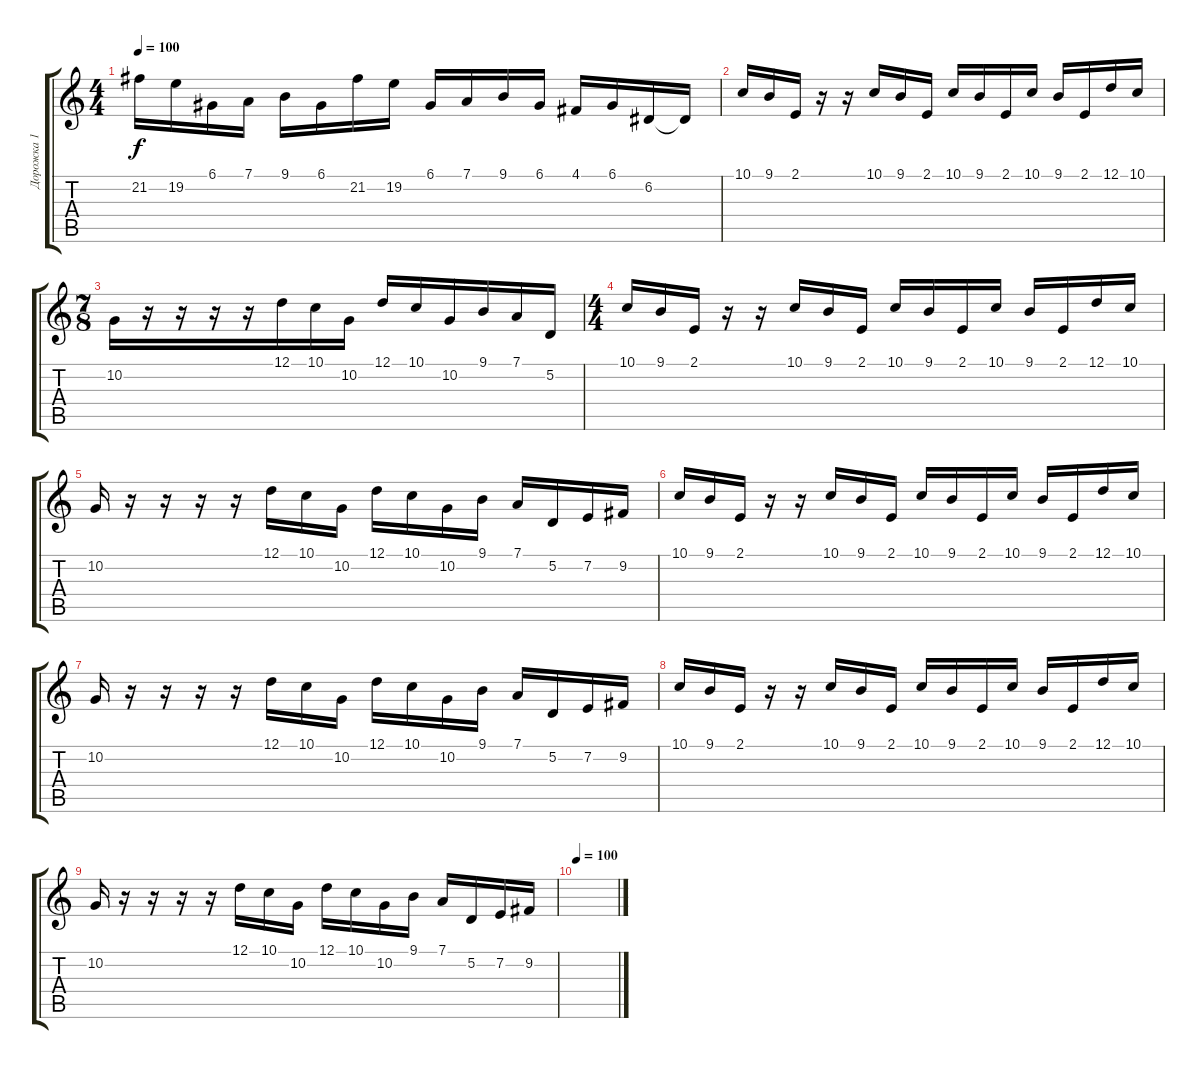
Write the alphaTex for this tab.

\track ("Дорожка 1" "Дорожка 1") {instrument lead1square}
\staff {score tabs}
\tuning (D4 A3 F3 C3 G2 D2) {hide}
\ts (4 4)
\tempo 100
\clef g2
\ks c
21.2.16{dy f} 19.2.16 6.1.16 7.1.16 9.1.16 6.1.16 21.2.16 19.2.16 6.1.16 7.1.16 9.1.16 6.1.16 4.1.16 6.1.16 6.2.16 6.2{t}.16 |
10.1.16 9.1.16 2.1.16 r.16 r.16 10.1.16 9.1.16 2.1.16 10.1.16 9.1.16 2.1.16 10.1.16 9.1.16 2.1.16 12.1.16 10.1.16 |
\ts (7 8)
10.2.16 r.16 r.16 r.16 r.16 12.1.16 10.1.16 10.2.16 12.1.16 10.1.16 10.2.16 9.1.16 7.1.16 5.2.16 |
\ts (4 4)
10.1.16 9.1.16 2.1.16 r.16 r.16 10.1.16 9.1.16 2.1.16 10.1.16 9.1.16 2.1.16 10.1.16 9.1.16 2.1.16 12.1.16 10.1.16 |
10.2.16 r.16 r.16 r.16 r.16 12.1.16 10.1.16 10.2.16 12.1.16 10.1.16 10.2.16 9.1.16 7.1.16 5.2.16 7.2.16 9.2.16 |
10.1.16 9.1.16 2.1.16 r.16 r.16 10.1.16 9.1.16 2.1.16 10.1.16 9.1.16 2.1.16 10.1.16 9.1.16 2.1.16 12.1.16 10.1.16 |
10.2.16 r.16 r.16 r.16 r.16 12.1.16 10.1.16 10.2.16 12.1.16 10.1.16 10.2.16 9.1.16 7.1.16 5.2.16 7.2.16 9.2.16 |
10.1.16 9.1.16 2.1.16 r.16 r.16 10.1.16 9.1.16 2.1.16 10.1.16 9.1.16 2.1.16 10.1.16 9.1.16 2.1.16 12.1.16 10.1.16 |
10.2.16 r.16 r.16 r.16 r.16 12.1.16 10.1.16 10.2.16 12.1.16 10.1.16 10.2.16 9.1.16 7.1.16 5.2.16 7.2.16 9.2.16 |
\tempo 100
